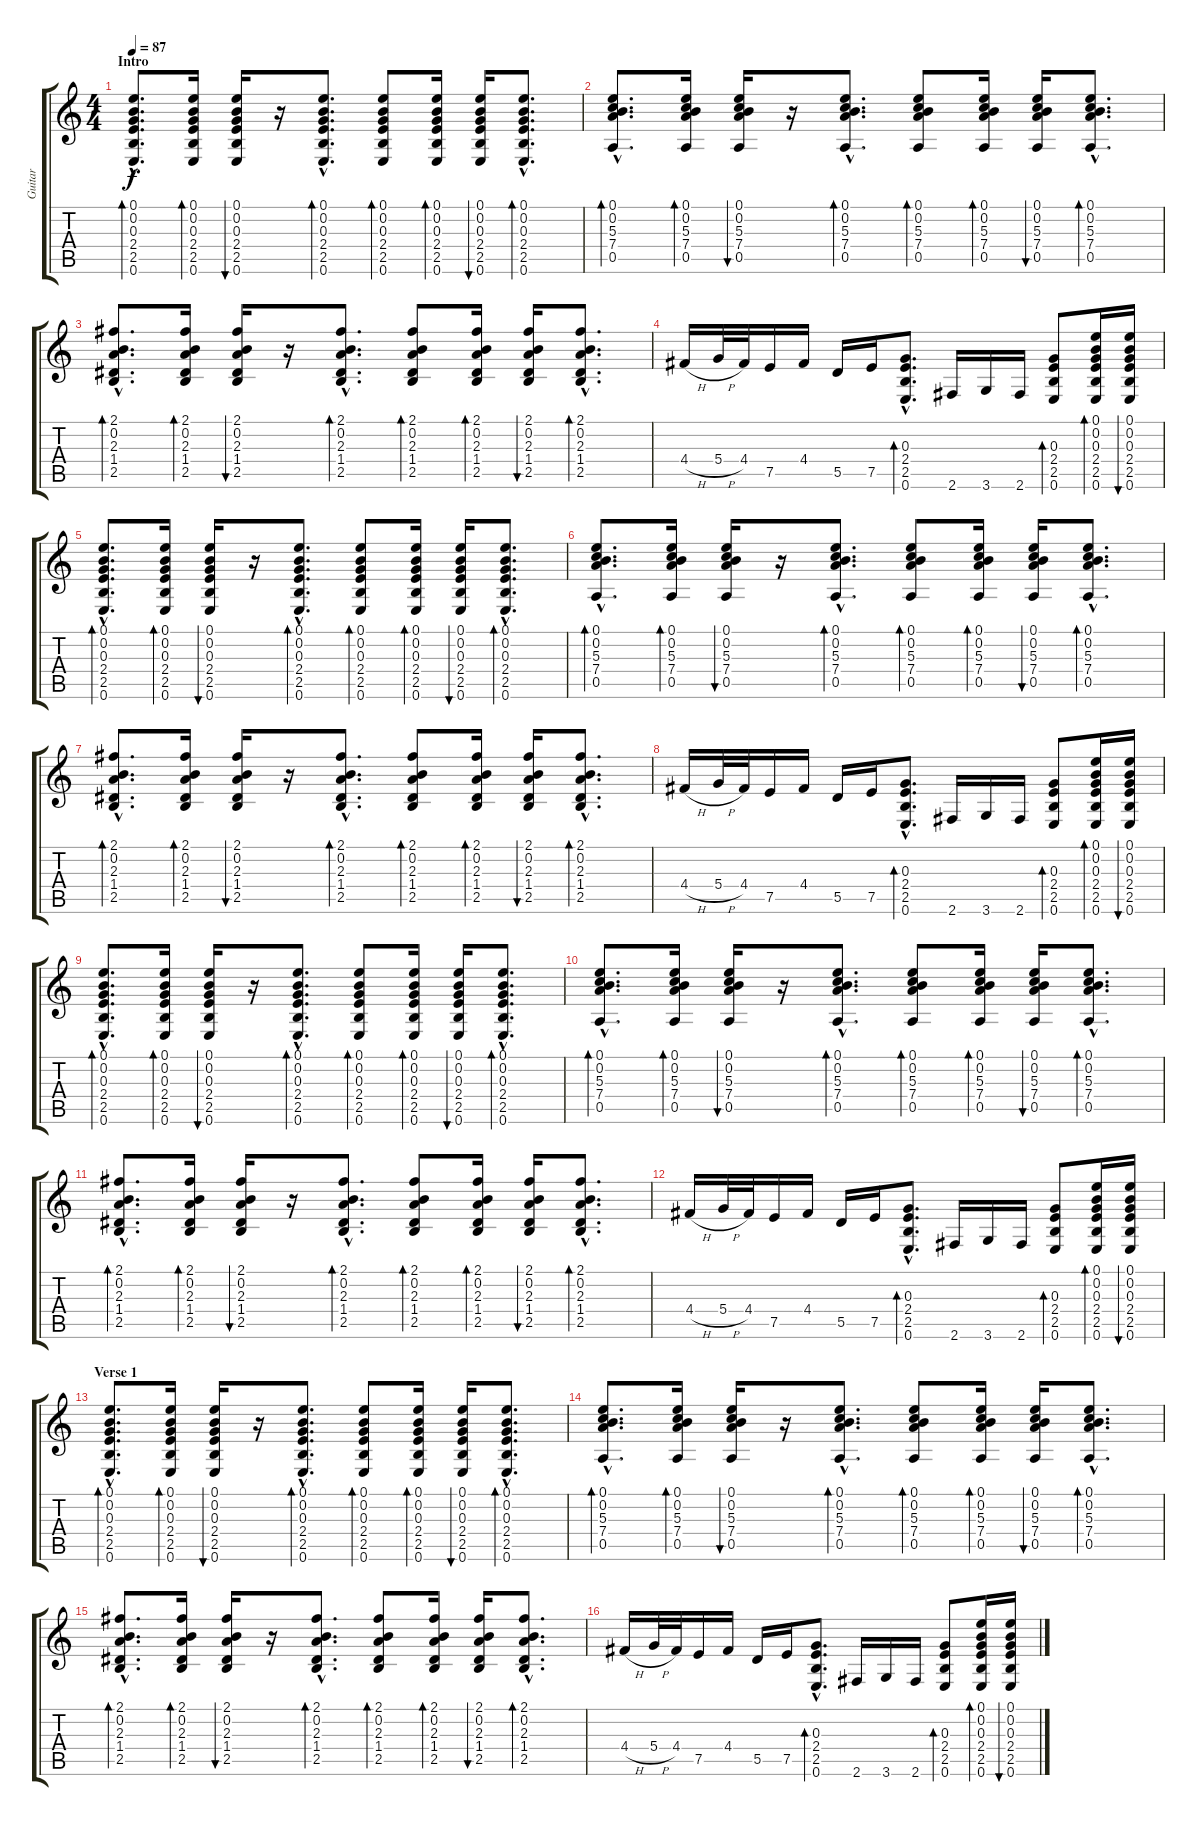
\track ("Guitar" "Guitar") {instrument acousticguitarnylon}
\staff {score tabs}
\tuning (E4 B3 G3 D3 A2 E2) {hide}
\ts (4 4)
\section ("" "Intro")
\tempo 87
\clef g2
\ks c
(0.1{hac} 0.2{hac} 0.3{hac} 2.4{hac} 2.5{hac} 0.6{hac}).8{d bd 60 dy f volume 0 instrument acousticguitarnylon} (0.1 0.2 0.3 2.4 2.5 0.6).16{bd 60 volume 5} (0.1 0.2 0.3 2.4 2.5 0.6).16{bu 60} r.16 (0.1{hac} 0.2{hac} 0.3{hac} 2.4{hac} 2.5{hac} 0.6{hac}).8{d bd 60} (0.1 0.2 0.3 2.4 2.5 0.6).8{bd 60} (0.1 0.2 0.3 2.4 2.5 0.6).16{bd 60} (0.1 0.2 0.3 2.4 2.5 0.6).16{bu 60} (0.1{hac} 0.2{hac} 0.3{hac} 2.4{hac} 2.5{hac} 0.6{hac}).8{d bd 60} |
(0.1{hac} 0.2{hac} 5.3{hac} 7.4{hac} 0.5{hac}).8{d bd 60} (0.1 0.2 5.3 7.4 0.5).16{bd 60} (0.1 0.2 5.3 7.4 0.5).16{bu 60} r.16 (0.1{hac} 0.2{hac} 5.3{hac} 7.4{hac} 0.5{hac}).8{d bd 60} (0.1 0.2 5.3 7.4 0.5).8{bd 60} (0.1 0.2 5.3 7.4 0.5).16{bd 60} (0.1 0.2 5.3 7.4 0.5).16{bu 60} (0.1{hac} 0.2{hac} 5.3{hac} 7.4{hac} 0.5{hac}).8{d bd 60} |
(2.1{hac} 0.2{hac} 2.3{hac} 1.4{hac} 2.5{hac}).8{d bd 60 volume 8} (2.1 0.2 2.3 1.4 2.5).16{bd 60} (2.1 0.2 2.3 1.4 2.5).16{bu 60} r.16 (2.1{hac} 0.2{hac} 2.3{hac} 1.4{hac} 2.5{hac}).8{d bd 60} (2.1 0.2 2.3 1.4 2.5).8{bd 60} (2.1 0.2 2.3 1.4 2.5).16{bd 60} (2.1 0.2 2.3 1.4 2.5).16{bu 60} (2.1{hac} 0.2{hac} 2.3{hac} 1.4{hac} 2.5{hac}).8{d bd 60} |
4.4{h}.16 5.4{h}.32 4.4.32 7.5.16 4.4.16 5.5.16 7.5.16 (0.3{hac} 2.4{hac} 2.5{hac} 0.6{hac}).8{d bd 60} 2.6.16 3.6.16 2.6.16 (0.3 2.4 2.5 0.6).8{bd 60} (0.1 0.2 0.3 2.4 2.5 0.6).16{bd 60} (0.1 0.2 0.3 2.4 2.5 0.6).16{bu 60} |
(0.1{hac} 0.2{hac} 0.3{hac} 2.4{hac} 2.5{hac} 0.6{hac}).8{d bd 60 volume 10} (0.1 0.2 0.3 2.4 2.5 0.6).16{bd 60} (0.1 0.2 0.3 2.4 2.5 0.6).16{bu 60} r.16 (0.1{hac} 0.2{hac} 0.3{hac} 2.4{hac} 2.5{hac} 0.6{hac}).8{d bd 60} (0.1 0.2 0.3 2.4 2.5 0.6).8{bd 60} (0.1 0.2 0.3 2.4 2.5 0.6).16{bd 60} (0.1 0.2 0.3 2.4 2.5 0.6).16{bu 60} (0.1{hac} 0.2{hac} 0.3{hac} 2.4{hac} 2.5{hac} 0.6{hac}).8{d bd 60} |
(0.1{hac} 0.2{hac} 5.3{hac} 7.4{hac} 0.5{hac}).8{d bd 60} (0.1 0.2 5.3 7.4 0.5).16{bd 60} (0.1 0.2 5.3 7.4 0.5).16{bu 60} r.16 (0.1{hac} 0.2{hac} 5.3{hac} 7.4{hac} 0.5{hac}).8{d bd 60} (0.1 0.2 5.3 7.4 0.5).8{bd 60} (0.1 0.2 5.3 7.4 0.5).16{bd 60} (0.1 0.2 5.3 7.4 0.5).16{bu 60} (0.1{hac} 0.2{hac} 5.3{hac} 7.4{hac} 0.5{hac}).8{d bd 60} |
(2.1{hac} 0.2{hac} 2.3{hac} 1.4{hac} 2.5{hac}).8{d bd 60 volume 14} (2.1 0.2 2.3 1.4 2.5).16{bd 60} (2.1 0.2 2.3 1.4 2.5).16{bu 60} r.16 (2.1{hac} 0.2{hac} 2.3{hac} 1.4{hac} 2.5{hac}).8{d bd 60} (2.1 0.2 2.3 1.4 2.5).8{bd 60} (2.1 0.2 2.3 1.4 2.5).16{bd 60} (2.1 0.2 2.3 1.4 2.5).16{bu 60} (2.1{hac} 0.2{hac} 2.3{hac} 1.4{hac} 2.5{hac}).8{d bd 60} |
4.4{h}.16 5.4{h}.32 4.4.32 7.5.16 4.4.16 5.5.16 7.5.16 (0.3{hac} 2.4{hac} 2.5{hac} 0.6{hac}).8{d bd 60} 2.6.16 3.6.16 2.6.16 (0.3 2.4 2.5 0.6).8{bd 60} (0.1 0.2 0.3 2.4 2.5 0.6).16{bd 60} (0.1 0.2 0.3 2.4 2.5 0.6).16{bu 60} |
(0.1{hac} 0.2{hac} 0.3{hac} 2.4{hac} 2.5{hac} 0.6{hac}).8{d bd 60} (0.1 0.2 0.3 2.4 2.5 0.6).16{bd 60} (0.1 0.2 0.3 2.4 2.5 0.6).16{bu 60} r.16 (0.1{hac} 0.2{hac} 0.3{hac} 2.4{hac} 2.5{hac} 0.6{hac}).8{d bd 60} (0.1 0.2 0.3 2.4 2.5 0.6).8{bd 60} (0.1 0.2 0.3 2.4 2.5 0.6).16{bd 60} (0.1 0.2 0.3 2.4 2.5 0.6).16{bu 60} (0.1{hac} 0.2{hac} 0.3{hac} 2.4{hac} 2.5{hac} 0.6{hac}).8{d bd 60} |
(0.1{hac} 0.2{hac} 5.3{hac} 7.4{hac} 0.5{hac}).8{d bd 60} (0.1 0.2 5.3 7.4 0.5).16{bd 60} (0.1 0.2 5.3 7.4 0.5).16{bu 60} r.16 (0.1{hac} 0.2{hac} 5.3{hac} 7.4{hac} 0.5{hac}).8{d bd 60} (0.1 0.2 5.3 7.4 0.5).8{bd 60} (0.1 0.2 5.3 7.4 0.5).16{bd 60} (0.1 0.2 5.3 7.4 0.5).16{bu 60} (0.1{hac} 0.2{hac} 5.3{hac} 7.4{hac} 0.5{hac}).8{d bd 60} |
(2.1{hac} 0.2{hac} 2.3{hac} 1.4{hac} 2.5{hac}).8{d bd 60} (2.1 0.2 2.3 1.4 2.5).16{bd 60} (2.1 0.2 2.3 1.4 2.5).16{bu 60} r.16 (2.1{hac} 0.2{hac} 2.3{hac} 1.4{hac} 2.5{hac}).8{d bd 60} (2.1 0.2 2.3 1.4 2.5).8{bd 60} (2.1 0.2 2.3 1.4 2.5).16{bd 60} (2.1 0.2 2.3 1.4 2.5).16{bu 60} (2.1{hac} 0.2{hac} 2.3{hac} 1.4{hac} 2.5{hac}).8{d bd 60} |
4.4{h}.16 5.4{h}.32 4.4.32 7.5.16 4.4.16 5.5.16 7.5.16 (0.3{hac} 2.4{hac} 2.5{hac} 0.6{hac}).8{d bd 60} 2.6.16 3.6.16 2.6.16 (0.3 2.4 2.5 0.6).8{bd 60} (0.1 0.2 0.3 2.4 2.5 0.6).16{bd 60} (0.1 0.2 0.3 2.4 2.5 0.6).16{bu 60} |
\section ("" "Verse 1")
(0.1{hac} 0.2{hac} 0.3{hac} 2.4{hac} 2.5{hac} 0.6{hac}).8{d bd 60} (0.1 0.2 0.3 2.4 2.5 0.6).16{bd 60} (0.1 0.2 0.3 2.4 2.5 0.6).16{bu 60} r.16 (0.1{hac} 0.2{hac} 0.3{hac} 2.4{hac} 2.5{hac} 0.6{hac}).8{d bd 60} (0.1 0.2 0.3 2.4 2.5 0.6).8{bd 60} (0.1 0.2 0.3 2.4 2.5 0.6).16{bd 60} (0.1 0.2 0.3 2.4 2.5 0.6).16{bu 60} (0.1{hac} 0.2{hac} 0.3{hac} 2.4{hac} 2.5{hac} 0.6{hac}).8{d bd 60} |
(0.1{hac} 0.2{hac} 5.3{hac} 7.4{hac} 0.5{hac}).8{d bd 60} (0.1 0.2 5.3 7.4 0.5).16{bd 60} (0.1 0.2 5.3 7.4 0.5).16{bu 60} r.16 (0.1{hac} 0.2{hac} 5.3{hac} 7.4{hac} 0.5{hac}).8{d bd 60} (0.1 0.2 5.3 7.4 0.5).8{bd 60} (0.1 0.2 5.3 7.4 0.5).16{bd 60} (0.1 0.2 5.3 7.4 0.5).16{bu 60} (0.1{hac} 0.2{hac} 5.3{hac} 7.4{hac} 0.5{hac}).8{d bd 60} |
(2.1{hac} 0.2{hac} 2.3{hac} 1.4{hac} 2.5{hac}).8{d bd 60} (2.1 0.2 2.3 1.4 2.5).16{bd 60} (2.1 0.2 2.3 1.4 2.5).16{bu 60} r.16 (2.1{hac} 0.2{hac} 2.3{hac} 1.4{hac} 2.5{hac}).8{d bd 60} (2.1 0.2 2.3 1.4 2.5).8{bd 60} (2.1 0.2 2.3 1.4 2.5).16{bd 60} (2.1 0.2 2.3 1.4 2.5).16{bu 60} (2.1{hac} 0.2{hac} 2.3{hac} 1.4{hac} 2.5{hac}).8{d bd 60} |
4.4{h}.16 5.4{h}.32 4.4.32 7.5.16 4.4.16 5.5.16 7.5.16 (0.3{hac} 2.4{hac} 2.5{hac} 0.6{hac}).8{d bd 60} 2.6.16 3.6.16 2.6.16 (0.3 2.4 2.5 0.6).8{bd 60} (0.1 0.2 0.3 2.4 2.5 0.6).16{bd 60} (0.1 0.2 0.3 2.4 2.5 0.6).16{bu 60}
